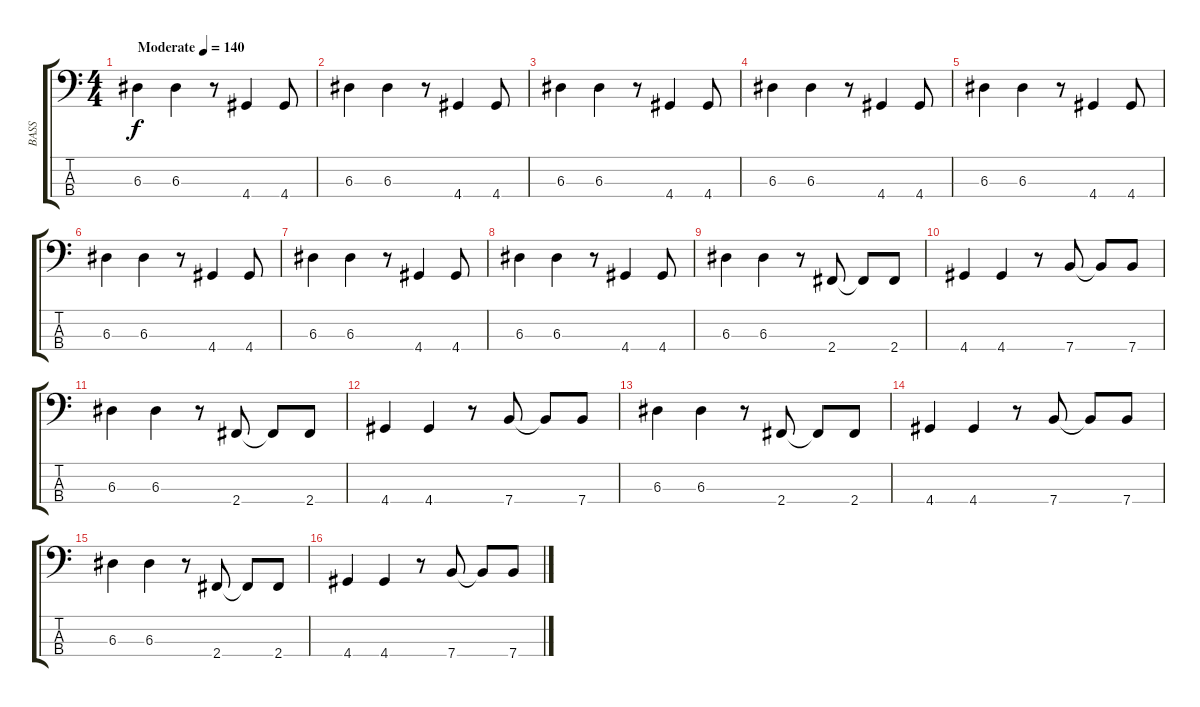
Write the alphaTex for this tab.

\track ("BASS" "BASS") {instrument electricbasspick}
\staff {score tabs}
\tuning (G2 D2 A1 E1) {hide}
\ts (4 4)
\tempo (140 "Moderate")
\clef f4
\ks c
6.3.4{dy f instrument electricbasspick} 6.3.4 r.8 4.4.4 4.4.8 |
6.3.4 6.3.4 r.8 4.4.4 4.4.8 |
6.3.4 6.3.4 r.8 4.4.4 4.4.8 |
6.3.4 6.3.4 r.8 4.4.4 4.4.8 |
6.3.4 6.3.4 r.8 4.4.4 4.4.8 |
6.3.4 6.3.4 r.8 4.4.4 4.4.8 |
6.3.4 6.3.4 r.8 4.4.4 4.4.8 |
6.3.4 6.3.4 r.8 4.4.4 4.4.8 |
6.3.4 6.3.4 r.8 2.4.8 2.4{t}.8 2.4.8 |
4.4.4 4.4.4 r.8 7.4.8 7.4{t}.8 7.4.8 |
6.3.4 6.3.4 r.8 2.4.8 2.4{t}.8 2.4.8 |
4.4.4 4.4.4 r.8 7.4.8 7.4{t}.8 7.4.8 |
6.3.4 6.3.4 r.8 2.4.8 2.4{t}.8 2.4.8 |
4.4.4 4.4.4 r.8 7.4.8 7.4{t}.8 7.4.8 |
6.3.4 6.3.4 r.8 2.4.8 2.4{t}.8 2.4.8 |
4.4.4 4.4.4 r.8 7.4.8 7.4{t}.8 7.4.8
